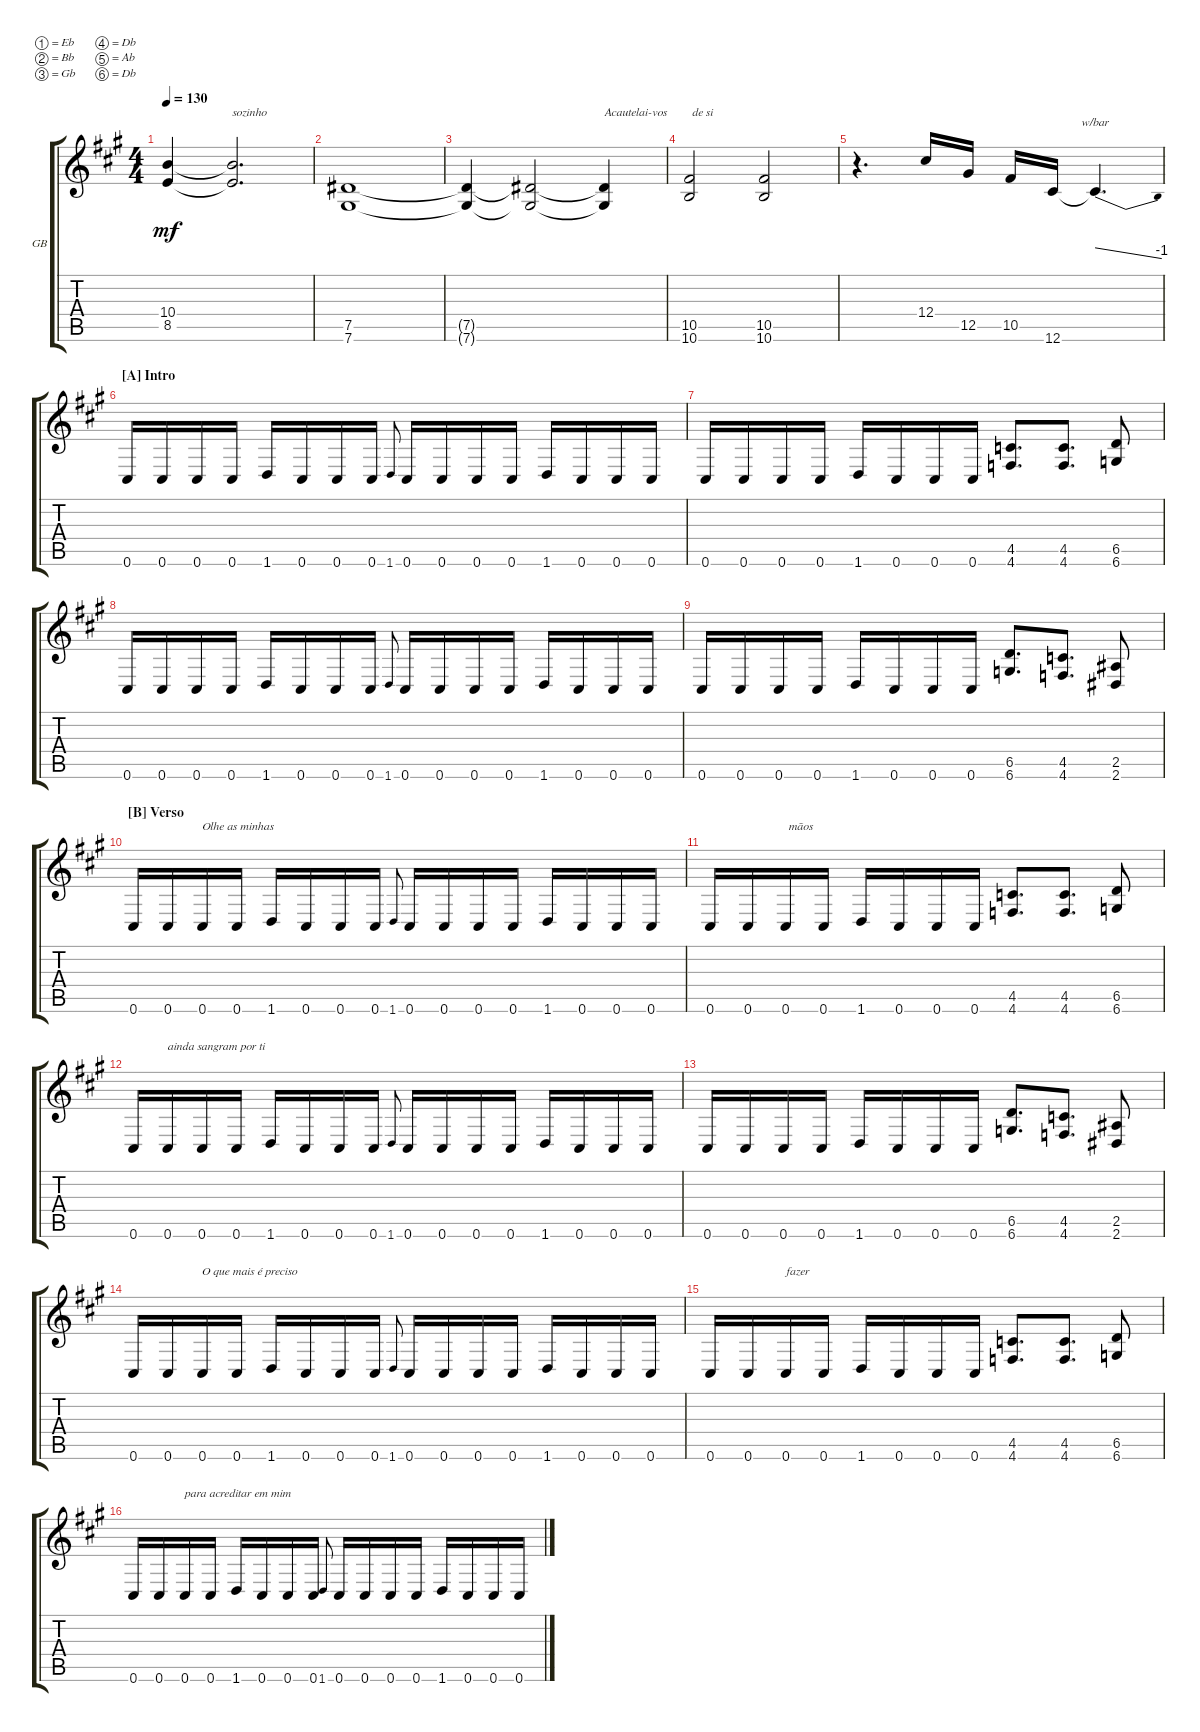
\defaultSystemsLayout 4
\bracketExtendMode groupsimilarinstruments
\firstSystemTrackNameOrientation horizontal
\otherSystemsTrackNameOrientation horizontal
\track ("Guitarra Base" "GB") {instrument acousticguitarsteel}
\staff {score tabs}
\tuning (Eb4 Bb3 Gb3 Db3 Ab2 Db2)
\ts (4 4)
\tempo 130
\clef g2
\ks a
(10.4{t} 8.5{t}).4{dy mf} (8.5{t} 10.4{t}).2{d txt "sozinho"} |
(7.6 7.5).1 |
(7.5{t} 7.6{t}).4 (7.6{t} 7.5{t}).2 (7.5{t} 7.6{t}).4{txt "Acautelai-vos"} |
(10.6 10.5).2{txt " de si"} (10.5 10.6).2 |
r.4{d} 12.4.16 12.5.16 10.5.16 12.6.16 12.6{t}.4{d tbe (dive default 0 0 45 -4)} |
\section ("A" "Intro")
0.6.16 0.6.16 0.6.16 0.6.16 1.6.16 0.6.16 0.6.16 0.6.16 1.6.8{gr onbeat} 0.6.16 0.6.16 0.6.16 0.6.16 1.6.16 0.6.16 0.6.16 0.6.16 |
0.6.16 0.6.16 0.6.16 0.6.16 1.6.16 0.6.16 0.6.16 0.6.16 (4.6 4.5).8{d} (4.5 4.6).8{d} (6.6 6.5).8 |
0.6.16 0.6.16 0.6.16 0.6.16 1.6.16 0.6.16 0.6.16 0.6.16 1.6.8{gr onbeat} 0.6.16 0.6.16 0.6.16 0.6.16 1.6.16 0.6.16 0.6.16 0.6.16 |
0.6.16 0.6.16 0.6.16 0.6.16 1.6.16 0.6.16 0.6.16 0.6.16 (6.6 6.5).8{d} (4.5 4.6).8{d} (2.6 2.5).8 |
\section ("B" "Verso")
0.6.16 0.6.16 0.6.16{txt "Olhe as minhas"} 0.6.16 1.6.16 0.6.16 0.6.16 0.6.16 1.6.8{gr onbeat} 0.6.16 0.6.16 0.6.16 0.6.16 1.6.16 0.6.16 0.6.16 0.6.16 |
0.6.16 0.6.16 0.6.16{txt " mãos"} 0.6.16 1.6.16 0.6.16 0.6.16 0.6.16 (4.6 4.5).8{d} (4.5 4.6).8{d} (6.6 6.5).8 |
0.6.16 0.6.16{txt "ainda sangram por ti"} 0.6.16 0.6.16 1.6.16 0.6.16 0.6.16 0.6.16 1.6.8{gr onbeat} 0.6.16 0.6.16 0.6.16 0.6.16 1.6.16 0.6.16 0.6.16 0.6.16 |
0.6.16 0.6.16 0.6.16 0.6.16 1.6.16 0.6.16 0.6.16 0.6.16 (6.6 6.5).8{d} (4.5 4.6).8{d} (2.6 2.5).8 |
0.6.16 0.6.16 0.6.16{txt "O que mais é preciso"} 0.6.16 1.6.16 0.6.16 0.6.16 0.6.16 1.6.8{gr onbeat} 0.6.16 0.6.16 0.6.16 0.6.16 1.6.16 0.6.16 0.6.16 0.6.16 |
0.6.16 0.6.16 0.6.16{txt "fazer"} 0.6.16 1.6.16 0.6.16 0.6.16 0.6.16 (4.6 4.5).8{d} (4.5 4.6).8{d} (6.6 6.5).8 |
0.6.16 0.6.16 0.6.16{txt "para acreditar em mim"} 0.6.16 1.6.16 0.6.16 0.6.16 0.6.16 1.6.8{gr onbeat} 0.6.16 0.6.16 0.6.16 0.6.16 1.6.16 0.6.16 0.6.16 0.6.16
